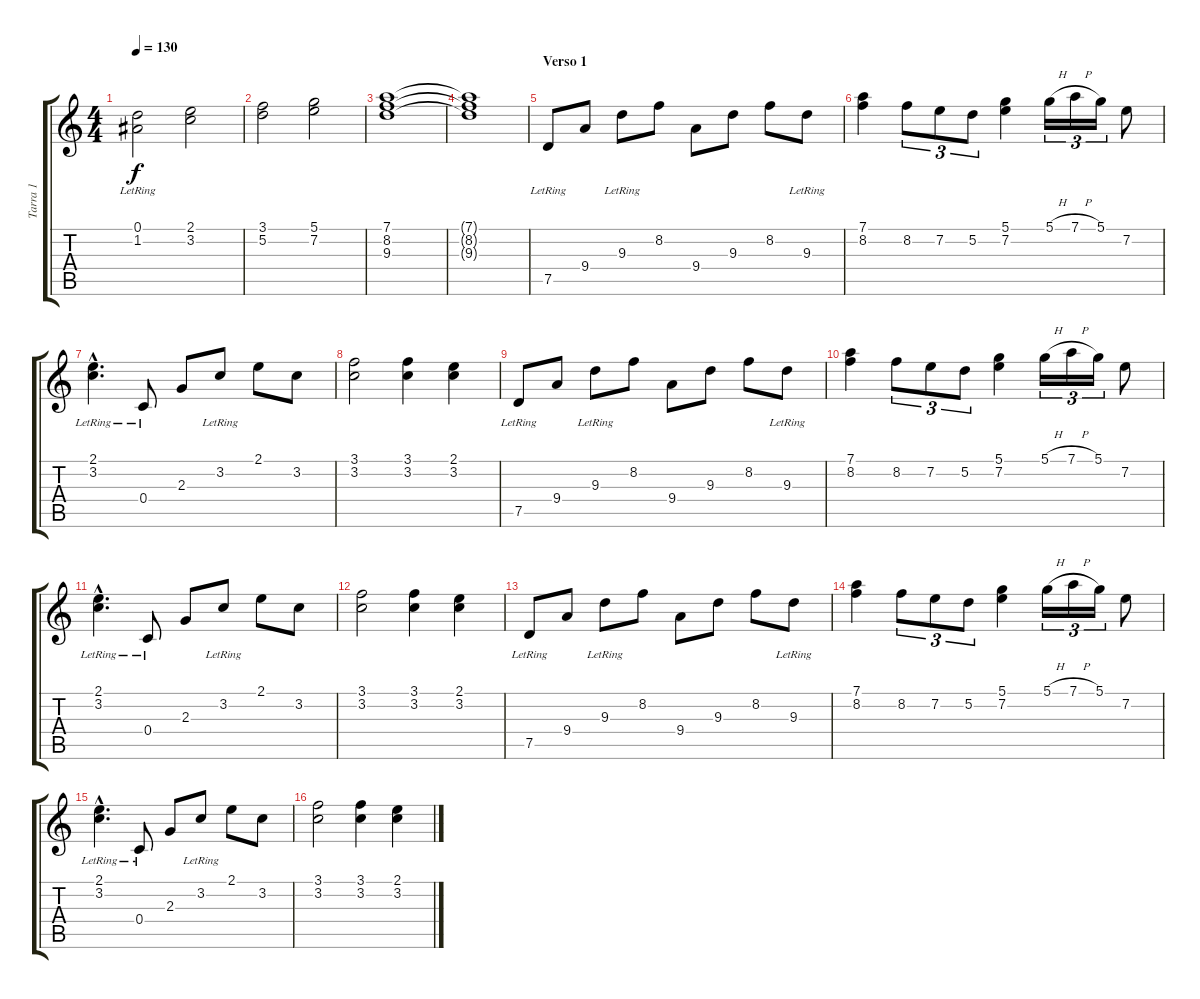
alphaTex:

\track ("Tarra 1" "Tarra 1") {instrument acousticguitarnylon}
\staff {score tabs}
\tuning (D4 A3 F3 C3 G2 D2) {hide}
\ts (4 4)
\tempo 130
\clef g2
\ks c
(0.1{lr} 1.2{lr}).2{dy f} (2.1 3.2).2 |
(3.1 5.2).2 (5.1 7.2).2 |
(7.1 8.2 9.3).1 |
(7.1{t} 8.2{t} 9.3{t}).1 |
\section ("" "Verso 1")
7.5{lr}.8 9.4.8 9.3{lr}.8 8.2.8 9.4.8 9.3.8 8.2.8 9.3{lr}.8 |
(7.1 8.2).4 8.2.8{tu (3 2)} 7.2.8{tu (3 2)} 5.2.8{tu (3 2)} (5.1 7.2).4 5.1{h}.16{tu (3 2)} 7.1{h}.16{tu (3 2)} 5.1.16{tu (3 2)} 7.2.8 |
(2.1{hac lr} 3.2{hac lr}).4{d} 0.4{lr}.8 2.3.8 3.2{lr}.8 2.1.8 3.2.8 |
(3.1 3.2).2 (3.1 3.2).4 (2.1 3.2).4 |
7.5{lr}.8 9.4.8 9.3{lr}.8 8.2.8 9.4.8 9.3.8 8.2.8 9.3{lr}.8 |
(7.1 8.2).4 8.2.8{tu (3 2)} 7.2.8{tu (3 2)} 5.2.8{tu (3 2)} (5.1 7.2).4 5.1{h}.16{tu (3 2)} 7.1{h}.16{tu (3 2)} 5.1.16{tu (3 2)} 7.2.8 |
(2.1{hac lr} 3.2{hac lr}).4{d} 0.4{lr}.8 2.3.8 3.2{lr}.8 2.1.8 3.2.8 |
(3.1 3.2).2 (3.1 3.2).4 (2.1 3.2).4 |
7.5{lr}.8 9.4.8 9.3{lr}.8 8.2.8 9.4.8 9.3.8 8.2.8 9.3{lr}.8 |
(7.1 8.2).4 8.2.8{tu (3 2)} 7.2.8{tu (3 2)} 5.2.8{tu (3 2)} (5.1 7.2).4 5.1{h}.16{tu (3 2)} 7.1{h}.16{tu (3 2)} 5.1.16{tu (3 2)} 7.2.8 |
(2.1{hac lr} 3.2{hac lr}).4{d} 0.4{lr}.8 2.3.8 3.2{lr}.8 2.1.8 3.2.8 |
(3.1 3.2).2 (3.1 3.2).4 (2.1 3.2).4
